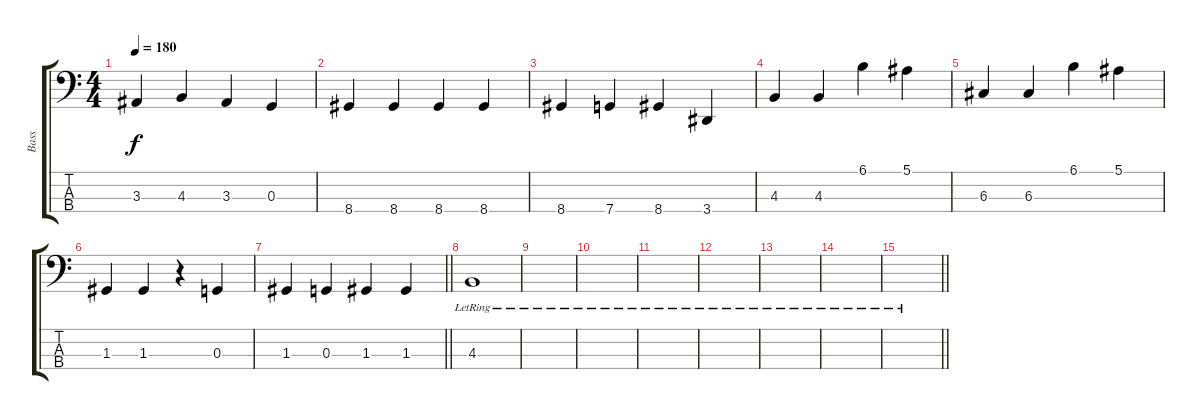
\track ("Bass" "Bass") {instrument electricbasspick}
\staff {score tabs}
\tuning (F2 C2 G1 C1) {hide}
\ts (4 4)
\tempo 180
\clef f4
\ks c
3.3.4{dy f} 4.3.4 3.3.4 0.3.4 |
8.4.4 8.4.4 8.4.4 8.4.4 |
8.4.4 7.4.4 8.4.4 3.4.4 |
4.3.4 4.3.4 6.1.4 5.1.4 |
6.3.4 6.3.4 6.1.4 5.1.4 |
1.3.4 1.3.4 r.4 0.3.4 |
\barLineRight lightlight
1.3.4 0.3.4 1.3.4 1.3.4 |
4.3{lr}.1 |
|
|
|
|
|
|
\barLineRight lightlight
